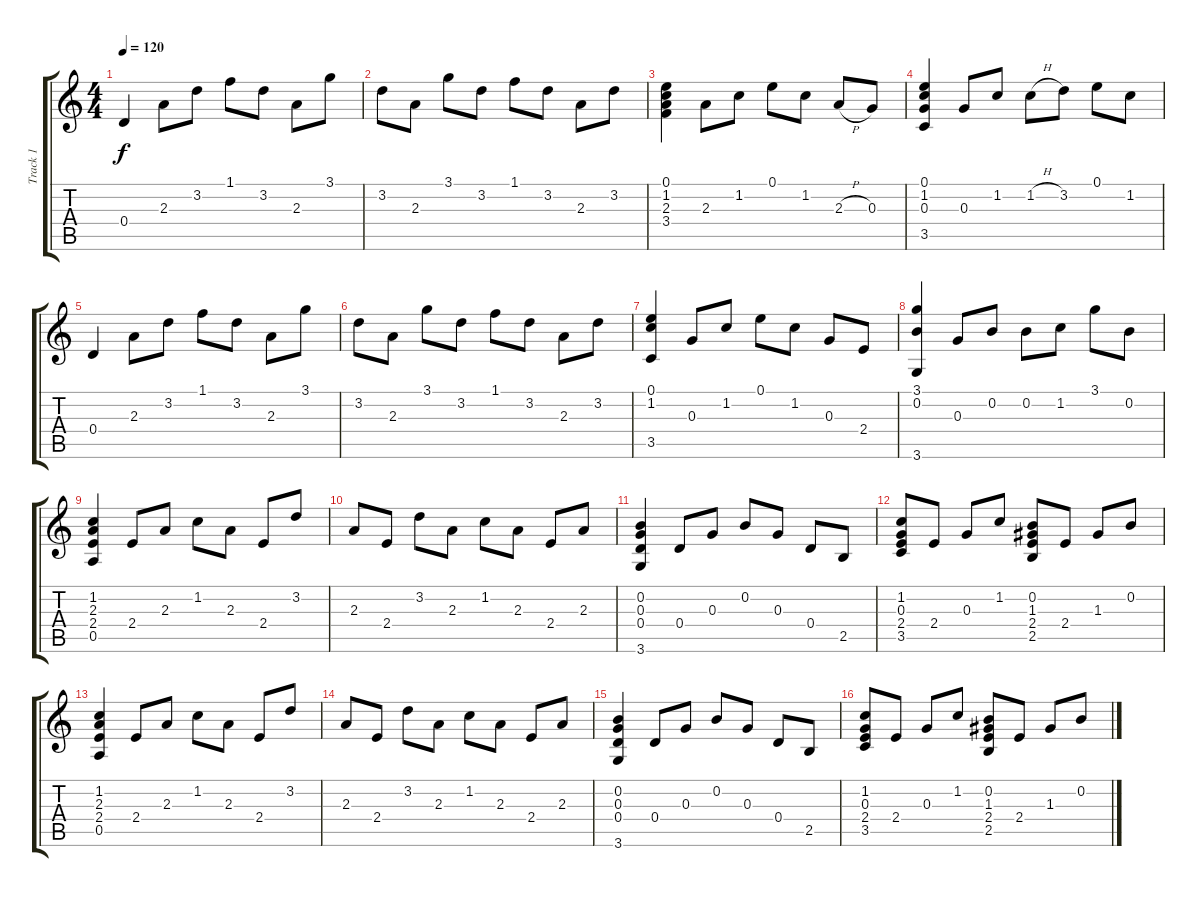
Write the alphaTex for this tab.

\track ("Track 1" "Track 1") {instrument acousticguitarsteel}
\staff {score tabs}
\tuning (E4 B3 G3 D3 A2 E2) {hide}
\ts (4 4)
\tempo 120
\clef g2
\ks c
0.4.4{dy f} 2.3.8 3.2.8 1.1.8 3.2.8 2.3.8 3.1.8 |
3.2.8 2.3.8 3.1.8 3.2.8 1.1.8 3.2.8 2.3.8 3.2.8 |
(0.1 1.2 2.3 3.4).4 2.3.8 1.2.8 0.1.8 1.2.8 2.3{h}.8 0.3.8 |
(0.1 1.2 0.3 3.5).4 0.3.8 1.2.8 1.2{h}.8 3.2.8 0.1.8 1.2.8 |
0.4.4 2.3.8 3.2.8 1.1.8 3.2.8 2.3.8 3.1.8 |
3.2.8 2.3.8 3.1.8 3.2.8 1.1.8 3.2.8 2.3.8 3.2.8 |
(0.1 1.2 3.5).4 0.3.8 1.2.8 0.1.8 1.2.8 0.3.8 2.4.8 |
(3.1 0.2 3.6).4 0.3.8 0.2.8 0.2.8 1.2.8 3.1.8 0.2.8 |
(1.2 2.3 2.4 0.5).4 2.4.8 2.3.8 1.2.8 2.3.8 2.4.8 3.2.8 |
2.3.8 2.4.8 3.2.8 2.3.8 1.2.8 2.3.8 2.4.8 2.3.8 |
(0.2 0.3 0.4 3.6).4 0.4.8 0.3.8 0.2.8 0.3.8 0.4.8 2.5.8 |
(1.2 0.3 2.4 3.5).8 2.4.8 0.3.8 1.2.8 (0.2 1.3 2.4 2.5).8 2.4.8 1.3.8 0.2.8 |
(1.2 2.3 2.4 0.5).4 2.4.8 2.3.8 1.2.8 2.3.8 2.4.8 3.2.8 |
2.3.8 2.4.8 3.2.8 2.3.8 1.2.8 2.3.8 2.4.8 2.3.8 |
(0.2 0.3 0.4 3.6).4 0.4.8 0.3.8 0.2.8 0.3.8 0.4.8 2.5.8 |
(1.2 0.3 2.4 3.5).8 2.4.8 0.3.8 1.2.8 (0.2 1.3 2.4 2.5).8 2.4.8 1.3.8 0.2.8
